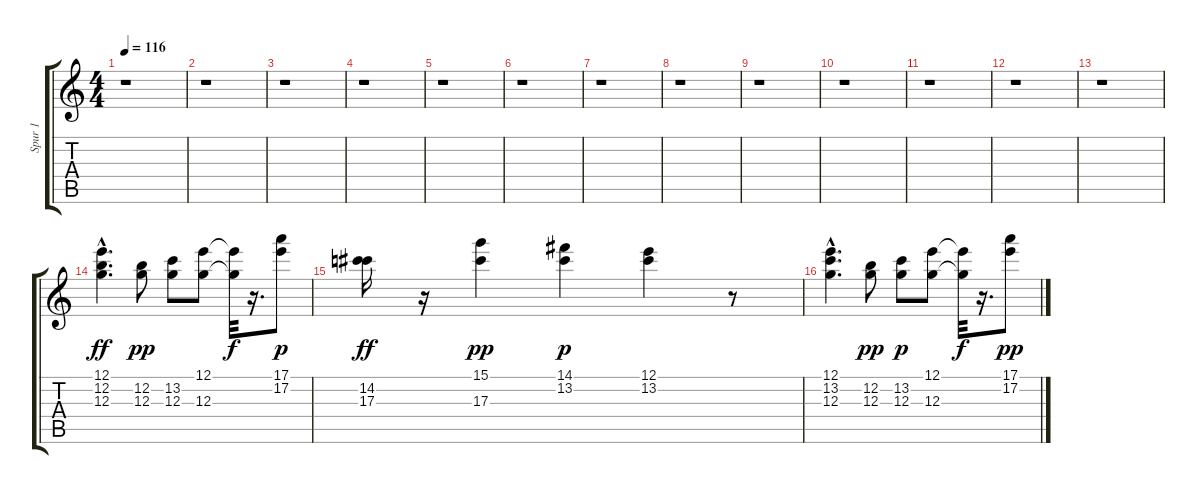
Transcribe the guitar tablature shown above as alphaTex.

\track ("Spur 1" "Spur 1") {instrument overdrivenguitar}
\staff {score tabs}
\tuning (E4 B3 G3 D3 A2 E2) {hide}
\ts (4 4)
\tempo 116
\clef g2
\ks c
r.1{dy f} |
r.1 |
r.1 |
r.1 |
r.1 |
r.1 |
r.1 |
r.1 |
r.1 |
r.1 |
r.1 |
r.1 |
r.1 |
(12.1{hac} 12.2 12.3{hac}).4{d dy ff} (12.2 12.3).8{dy pp} (13.2 12.3).8 (12.1 12.3).8 (12.1{t} 12.3{t}).32{dy f} r.16{d} (17.1 17.2).8{dy p} |
(14.2 17.3).16{dy ff} r.16 (15.1 17.3).4{dy pp} (14.1 13.2).4{dy p} (12.1 13.2).4 r.8 |
(12.1{hac} 13.2 12.3{hac}).4{d} (12.2 12.3).8{dy pp} (13.2 12.3).8{dy p} (12.1 12.3).8 (12.1{t} 12.3{t}).32{dy f} r.16{d} (17.1 17.2).8{dy pp}
